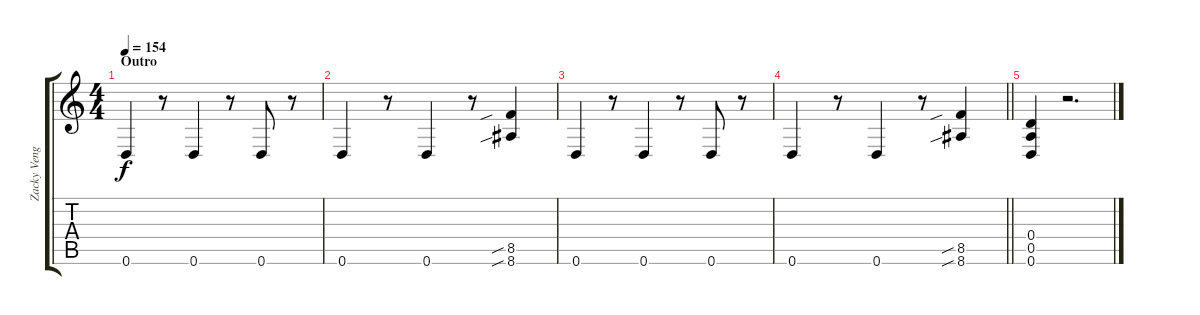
\track ("Zacky Vengeance" "Zacky Veng") {instrument distortionguitar}
\staff {score tabs}
\tuning (E4 B3 G3 D3 A2 D2) {hide}
\ts (4 4)
\section ("" "Outro")
\tempo 154
\clef g2
\ks c
0.6.4{dy f} r.8 0.6.4 r.8 0.6.8 r.8 |
0.6.4 r.8 0.6.4 r.8 (8.5{sib} 8.6{sib}).4 |
0.6.4 r.8 0.6.4 r.8 0.6.8 r.8 |
\barLineRight lightlight
0.6.4 r.8 0.6.4 r.8 (8.5{sib} 8.6{sib}).4 |
(0.4 0.5 0.6).4 r.2{d}
